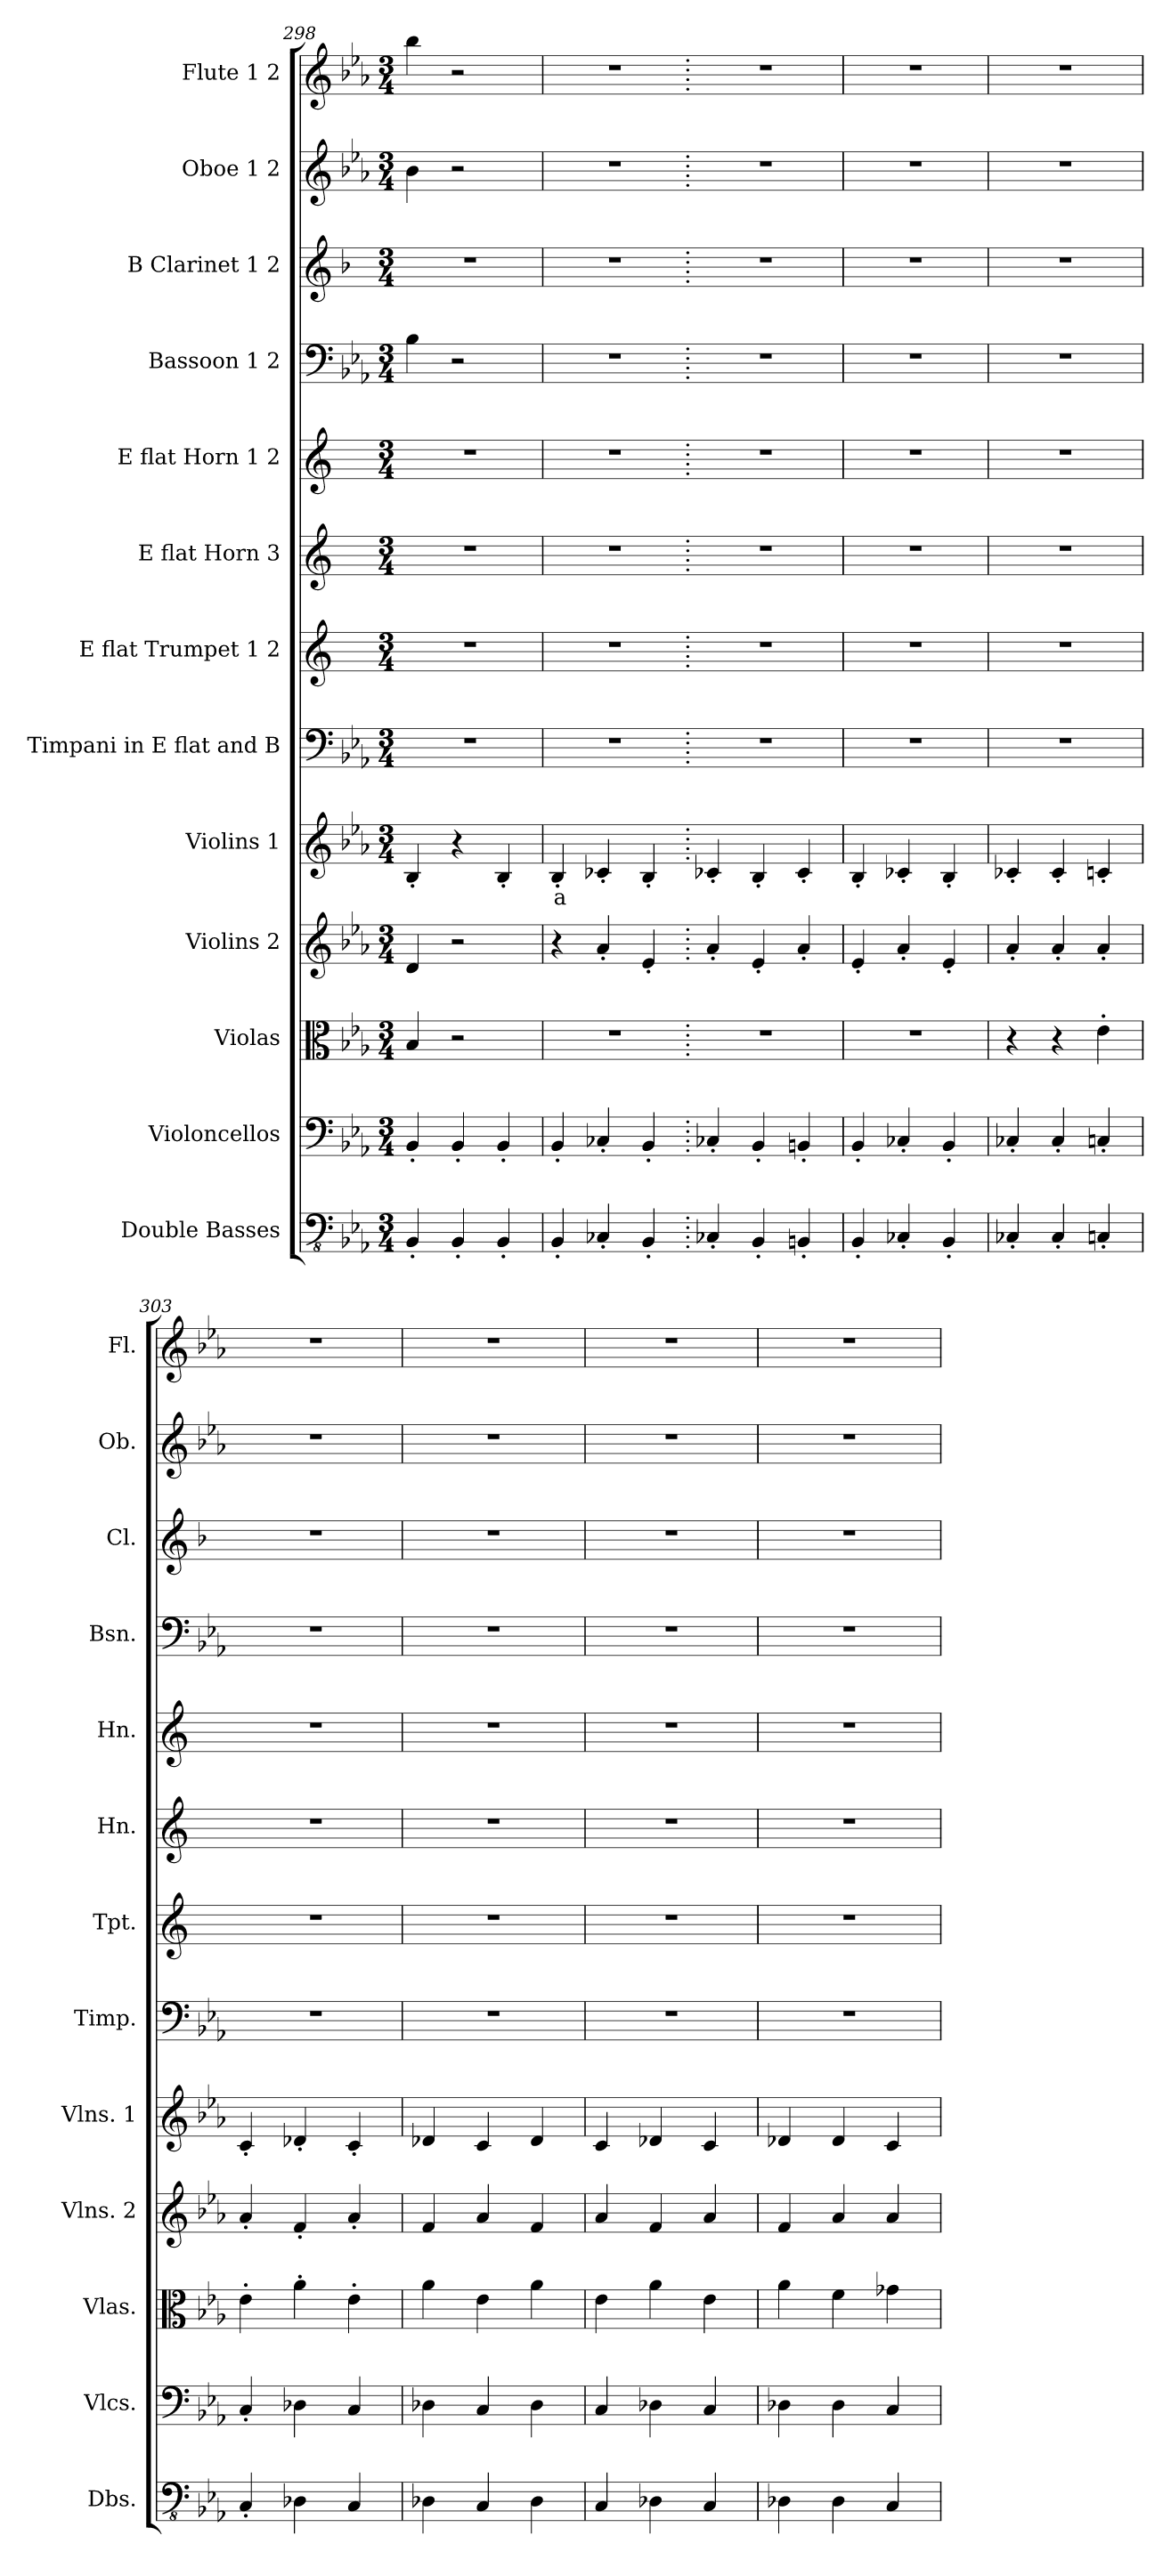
**kern	**kern	**kern	**kern	**kern	**text	**kern	**kern	**kern	**kern	**kern	**kern	**kern	**kern
*part13	*part12	*part11	*part10	*part9	*part9	*part8	*part7	*part6	*part5	*part4	*part3	*part2	*part1
*staff13	*staff12	*staff11	*staff10	*staff9	*staff9	*staff8	*staff7	*staff6	*staff5	*staff4	*staff3	*staff2	*staff1
*I"Double Basses	*I"Violoncellos	*I"Violas	*I"Violins 2	*I"Violins 1	*	*I"Timpani in E flat and B	*I"E flat Trumpet 1 2	*I"E flat Horn 3	*I"E flat Horn  1 2	*I"Bassoon 1 2	*I"B Clarinet 1 2	*I"Oboe 1 2	*I"Flute 1 2
*I'Dbs.	*I'Vlcs.	*I'Vlas.	*I'Vlns. 2	*I'Vlns. 1	*	*I'Timp.	*I'Tpt.	*I'Hn.	*I'Hn.	*I'Bsn.	*I'Cl.	*I'Ob.	*I'Fl.
*clefFv4	*clefF4	*clefC3	*clefG2	*clefG2	*	*clefF4	*clefG2	*clefG2	*clefG2	*clefF4	*clefG2	*clefG2	*clefG2
*	*	*	*	*	*	*	*ITrd-2c-3	*ITrd5c9	*ITrd5c9	*	*ITrd1c2	*	*
*k[b-e-a-]	*k[b-e-a-]	*k[b-e-a-]	*k[b-e-a-]	*k[b-e-a-]	*	*k[b-e-a-]	*k[b-e-a-]	*k[b-e-a-]	*k[b-e-a-]	*k[b-e-a-]	*k[b-e-a-]	*k[b-e-a-]	*k[b-e-a-]
*M3/4	*M3/4	*M3/4	*M3/4	*M3/4	*	*M3/4	*M3/4	*M3/4	*M3/4	*M3/4	*M3/4	*M3/4	*M3/4
=298	=298	=298	=298	=298	=298	=298	=298	=298	=298	=298	=298	=298	=298
4BBB-'/	4BB-'/	4B-/	4d/	4B-'/	.	2.r	2.r	2.r	2.r	4B-\	2.r	4b-\	4bb-\
4BBB-'/	4BB-'/	2r	2r	4r	.	.	.	.	.	2r	.	2r	2r
4BBB-'/	4BB-'/	.	.	4B-'/	.	.	.	.	.	.	.	.	.
=299	=299	=299	=299	=299	=299	=299	=299	=299	=299	=299	=299	=299	=299
4BBB-'/	4BB-'/	2.r	4r	4B-'/	a	2.r	2.r	2.r	2.r	2.r	2.r	2.r	2.r
4CC-X'/	4C-X'/	.	4a-'/	4c-X'/	.	.	.	.	.	.	.	.	.
4BBB-'/	4BB-'/	.	4e-'/	4B-'/	.	.	.	.	.	.	.	.	.
=300.	=300.	=300.	=300.	=300.	=300.	=300.	=300.	=300.	=300.	=300.	=300.	=300.	=300.
4CC-X'/	4C-X'/	2.r	4a-'/	4c-X'/	.	2.r	2.r	2.r	2.r	2.r	2.r	2.r	2.r
4BBB-'/	4BB-'/	.	4e-'/	4B-'/	.	.	.	.	.	.	.	.	.
4BBBn'/	4BBn'/	.	4a-'/	4c-'/	.	.	.	.	.	.	.	.	.
=301	=301	=301	=301	=301	=301	=301	=301	=301	=301	=301	=301	=301	=301
4BBB-'/	4BB-'/	2.r	4e-'/	4B-'/	.	2.r	2.r	2.r	2.r	2.r	2.r	2.r	2.r
4CC-X'/	4C-X'/	.	4a-'/	4c-X'/	.	.	.	.	.	.	.	.	.
4BBB-'/	4BB-'/	.	4e-'/	4B-'/	.	.	.	.	.	.	.	.	.
=302	=302	=302	=302	=302	=302	=302	=302	=302	=302	=302	=302	=302	=302
4CC-X'/	4C-X'/	4r	4a-'/	4c-X'/	.	2.r	2.r	2.r	2.r	2.r	2.r	2.r	2.r
4CC-'/	4C-'/	4r	4a-'/	4c-'/	.	.	.	.	.	.	.	.	.
4CCn'/	4Cn'/	4e-'\	4a-'/	4cn'/	.	.	.	.	.	.	.	.	.
=303	=303	=303	=303	=303	=303	=303	=303	=303	=303	=303	=303	=303	=303
4CC'/	4C'/	4e-'\	4a-'/	4c'/	.	2.r	2.r	2.r	2.r	2.r	2.r	2.r	2.r
4DD-X\	4D-X\	4a-'\	4f'/	4d-X'/	.	.	.	.	.	.	.	.	.
4CC/	4C/	4e-'\	4a-'/	4c'/	.	.	.	.	.	.	.	.	.
=304	=304	=304	=304	=304	=304	=304	=304	=304	=304	=304	=304	=304	=304
4DD-X\	4D-X\	4a-\	4f/	4d-X/	.	2.r	2.r	2.r	2.r	2.r	2.r	2.r	2.r
4CC/	4C/	4e-\	4a-/	4c/	.	.	.	.	.	.	.	.	.
4DD-\	4D-\	4a-\	4f/	4d-/	.	.	.	.	.	.	.	.	.
=305	=305	=305	=305	=305	=305	=305	=305	=305	=305	=305	=305	=305	=305
4CC/	4C/	4e-\	4a-/	4c/	.	2.r	2.r	2.r	2.r	2.r	2.r	2.r	2.r
4DD-X\	4D-X\	4a-\	4f/	4d-X/	.	.	.	.	.	.	.	.	.
4CC/	4C/	4e-\	4a-/	4c/	.	.	.	.	.	.	.	.	.
=306	=306	=306	=306	=306	=306	=306	=306	=306	=306	=306	=306	=306	=306
4DD-X\	4D-X\	4a-\	4f/	4d-X/	.	2.r	2.r	2.r	2.r	2.r	2.r	2.r	2.r
4DD-\	4D-\	4f\	4a-/	4d-/	.	.	.	.	.	.	.	.	.
4CC/	4C/	4g-X\	4a-/	4c/	.	.	.	.	.	.	.	.	.
=	=	=	=	=	=	=	=	=	=	=	=	=	=
*-	*-	*-	*-	*-	*-	*-	*-	*-	*-	*-	*-	*-	*-
